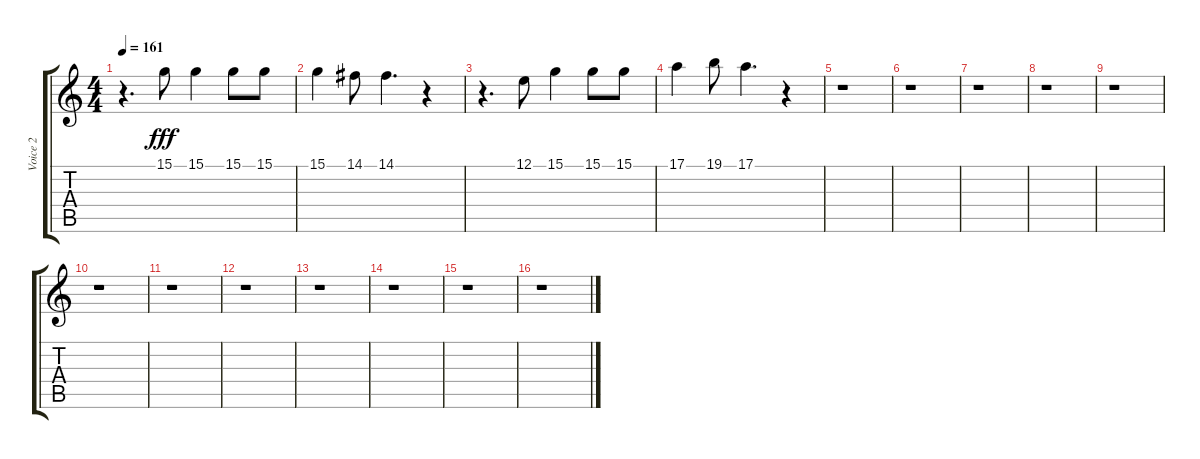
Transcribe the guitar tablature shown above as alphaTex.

\track ("Voice 2" "Voice 2") {instrument piccolo}
\staff {score tabs}
\tuning (E4 B3 G3 D3 A2 E2) {hide}
\ts (4 4)
\tempo 161
\clef g2
\ks c
r.4{d dy f} 15.1.8{dy fff} 15.1.4 15.1.8 15.1.8 |
15.1.4 14.1.8 14.1.4{d} r.4 |
r.4{d} 12.1.8 15.1.4 15.1.8 15.1.8 |
17.1.4 19.1.8 17.1.4{d} r.4 |
r.1 |
r.1 |
r.1 |
r.1 |
r.1 |
r.1 |
r.1 |
r.1 |
r.1 |
r.1 |
r.1 |
r.1
